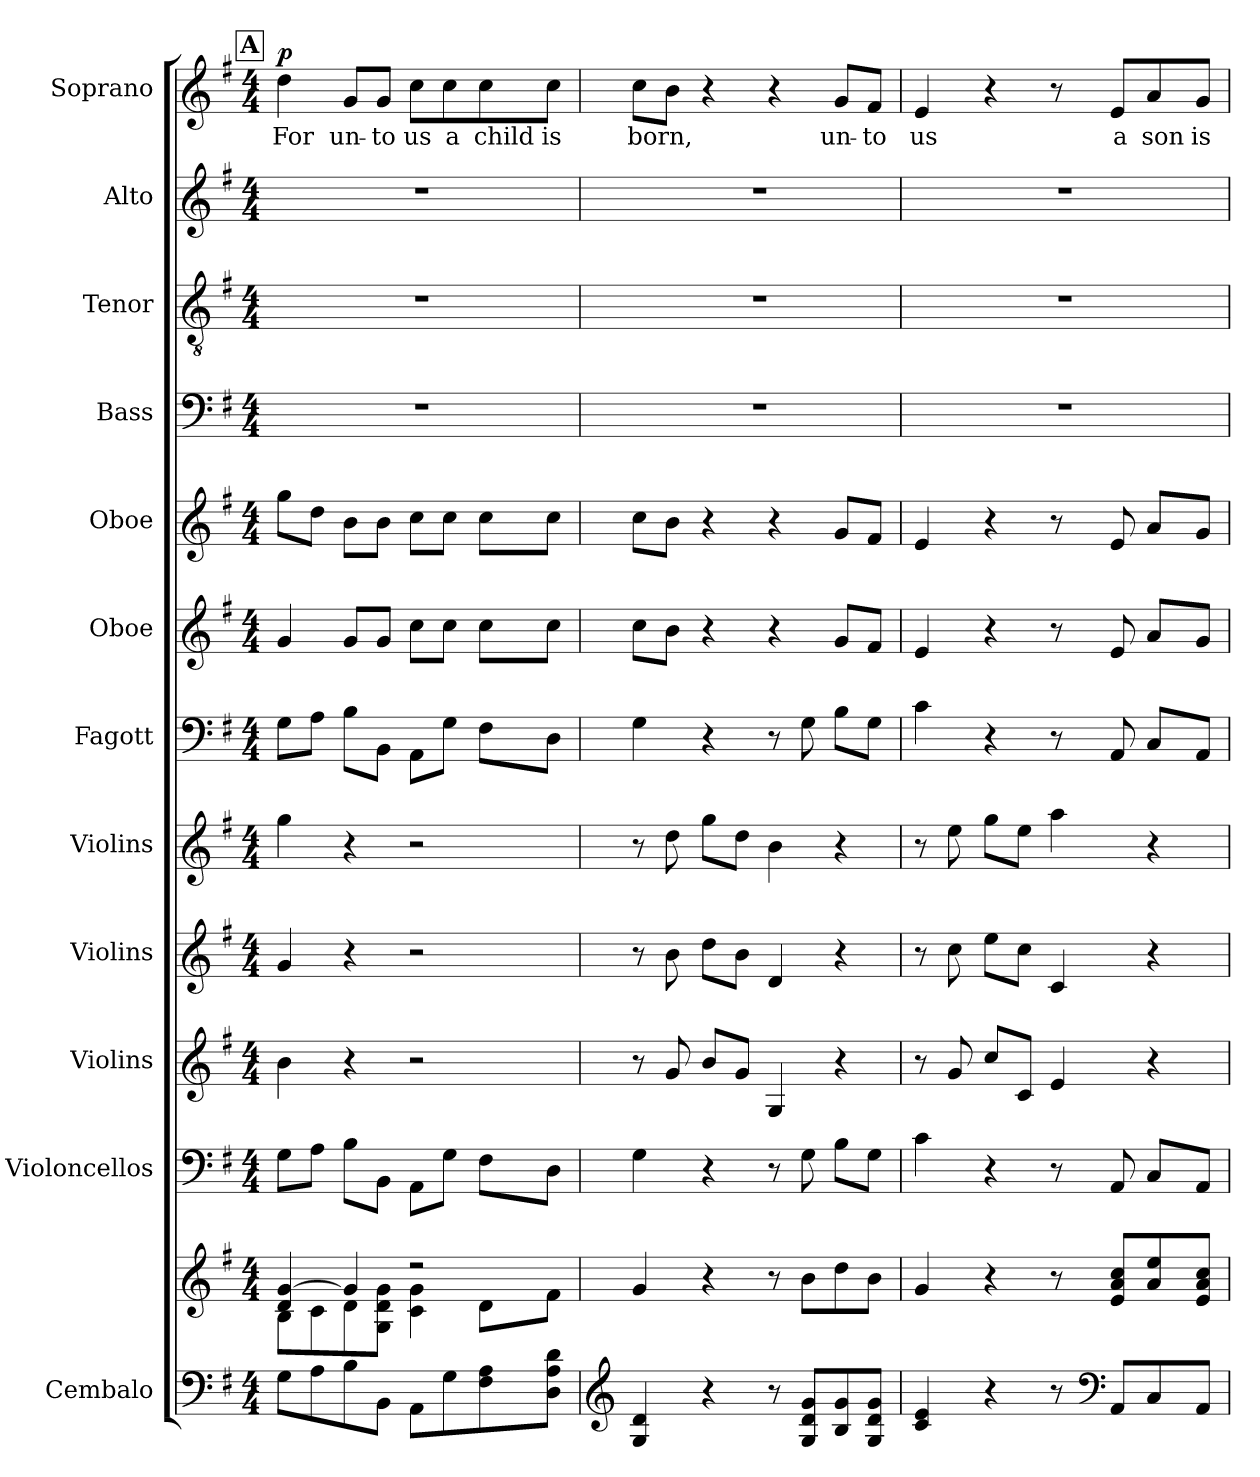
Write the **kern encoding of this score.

**kern	**kern	**kern	**kern	**kern	**kern	**kern	**kern	**kern	**kern	**kern	**kern	**kern	**text	**dynam
*part12	*part12	*part11	*part10	*part9	*part8	*part7	*part6	*part5	*part4	*part3	*part2	*part1	*part1	*part1
*staff13	*staff12	*staff11	*staff10	*staff9	*staff8	*staff7	*staff6	*staff5	*staff4	*staff3	*staff2	*staff1	*staff1	*staff1
*I"Cembalo	*	*I"Violoncellos	*I"Violins	*I"Violins	*I"Violins	*I"Fagott	*I"Oboe	*I"Oboe	*I"Bass	*I"Tenor	*I"Alto	*I"Soprano	*	*
*	*	*I'Vcs.	*I'Vlns.	*I'Vlns.	*I'Vlns.	*I'Fag.	*I'Ob.	*I'Ob.	*I'B.	*I'T.	*I'A.	*I'S.	*	*
*clefF4	*clefG2	*clefF4	*clefG2	*clefG2	*clefG2	*clefF4	*clefG2	*clefG2	*clefF4	*clefGv2	*clefG2	*clefG2	*	*
*k[f#]	*k[f#]	*k[f#]	*k[f#]	*k[f#]	*k[f#]	*k[f#]	*k[f#]	*k[f#]	*k[f#]	*k[f#]	*k[f#]	*k[f#]	*	*
*M4/4	*M4/4	*M4/4	*M4/4	*M4/4	*M4/4	*M4/4	*M4/4	*M4/4	*M4/4	*M4/4	*M4/4	*M4/4	*	*
!!LO:REH:place=s1:a:B:fs=14:t=A
=7	=7	=7	=7	=7	=7	=7	=7	=7	=7	=7	=7	=7	=7	=7
*	*^	*	*	*	*	*	*	*	*	*	*	*	*	*
!	!	!	!	!	!	!	!	!	!	!	!	!	!	!LO:LY:b	!LO:DY:a
8G\L	4d/ [4g/	8B\L	8G\L	4b\	4g/	4gg\	8G\L	4g/	8gg\L	1r	1r	1r	4dd\	For	p
8A\	.	8c\	8A\J	.	.	.	8A\J	.	8dd\J	.	.	.	.	.	.
!	!	!	!	!	!	!	!	!	!	!	!	!	!	!LO:LY:b	!
8B\	4g/]	8d\	8B\L	4r	4r	4r	8B\L	8g/L	8b\L	.	.	.	8g/L	un-	.
!	!	!	!	!	!	!	!	!	!	!	!	!	!	!LO:LY:b	!
8BB\J	.	8G\ 8d\ 8g\J	8BB\J	.	.	.	8BB\J	8g/J	8b\J	.	.	.	8g/J	-to	.
!	!	!	!	!	!	!	!	!	!	!	!	!	!	!LO:LY:b	!
8AA\L	2r	4c\ 4g\	8AA\L	2r	2r	2r	8AA\L	8cc\L	8cc\L	.	.	.	8cc\L	us	.
!	!	!	!	!	!	!	!	!	!	!	!	!	!	!LO:LY:b	!
8G\	.	.	8G\J	.	.	.	8G\J	8cc\J	8cc\J	.	.	.	8cc\	a	.
!	!	!	!	!	!	!	!	!	!	!	!	!	!	!LO:LY:b	!
8F#\ 8A\	.	8d\L	8F#\L	.	.	.	8F#\L	8cc\L	8cc\L	.	.	.	8cc\	child	.
!	!	!	!	!	!	!	!	!	!	!	!	!	!	!LO:LY:b	!
8D\ 8A\ 8d\J	.	8f#\J	8D\J	.	.	.	8D\J	8cc\J	8cc\J	.	.	.	8cc\J	is	.
*	*v	*v	*	*	*	*	*	*	*	*	*	*	*	*	*
=8	=8	=8	=8	=8	=8	=8	=8	=8	=8	=8	=8	=8	=8	=8
*clefG2	*	*	*	*	*	*	*	*	*	*	*	*	*	*
*	*^	*	*	*	*	*	*	*	*	*	*	*	*	*
!	!	!	!	!	!	!	!	!	!	!	!	!	!	!LO:LY:b	!
*	*v	*v	*	*	*	*	*	*	*	*	*	*	*	*	*
4G/ 4d/	4g/	4G\	8r	8r	8r	4G\	8cc\L	8cc\L	1r	1r	1r	8cc\L	born,	.
.	.	.	8g/	8b\	8dd\	.	8b\J	8b\J	.	.	.	8b\J	.	.
4r	4r	4r	8b/L	8dd\L	8gg\L	4r	4r	4r	.	.	.	4r	.	.
.	.	.	8g/J	8b\J	8dd\J	.	.	.	.	.	.	.	.	.
8r	8r	8r	4G/	4d/	4b\	8r	4r	4r	.	.	.	4r	.	.
8G/ 8d/ 8g/L	8b\L	8G\	.	.	.	8G\	.	.	.	.	.	.	.	.
!	!	!	!	!	!	!	!	!	!	!	!	!	!LO:LY:b	!
8B/ 8g/	8dd\	8B\L	4r	4r	4r	8B\L	8g/L	8g/L	.	.	.	8g/L	un-	.
!	!	!	!	!	!	!	!	!	!	!	!	!	!LO:LY:b	!
8G/ 8d/ 8g/J	8b\J	8G\J	.	.	.	8G\J	8f#/J	8f#/J	.	.	.	8f#/J	-to	.
=9	=9	=9	=9	=9	=9	=9	=9	=9	=9	=9	=9	=9	=9	=9
!	!	!	!	!	!	!	!	!	!	!	!	!	!LO:LY:b	!
4c/ 4e/	4g/	4c\	8r	8r	8r	4c\	4e/	4e/	1r	1r	1r	4e/	us	.
.	.	.	8g/	8cc\	8ee\	.	.	.	.	.	.	.	.	.
4r	4r	4r	8cc/L	8ee\L	8gg\L	4r	4r	4r	.	.	.	4r	.	.
.	.	.	8c/J	8cc\J	8ee\J	.	.	.	.	.	.	.	.	.
8r	8r	8r	4e/	4c/	4aa\	8r	8r	8r	.	.	.	8r	.	.
*clefF4	*	*	*	*	*	*	*	*	*	*	*	*	*	*
!	!	!	!	!	!	!	!	!	!	!	!	!	!LO:LY:b	!
8AA/L	8e/ 8a/ 8cc/L	8AA/	.	.	.	8AA/	8e/	8e/	.	.	.	8e/L	a	.
!	!	!	!	!	!	!	!	!	!	!	!	!	!LO:LY:b	!
8C/	8a/ 8ee/	8C/L	4r	4r	4r	8C/L	8a/L	8a/L	.	.	.	8a/	son	.
!	!	!	!	!	!	!	!	!	!	!	!	!	!LO:LY:b	!
8AA/J	8e/ 8a/ 8cc/J	8AA/J	.	.	.	8AA/J	8g/J	8g/J	.	.	.	8g/J	is	.
=	=	=	=	=	=	=	=	=	=	=	=	=	=	=
*-	*-	*-	*-	*-	*-	*-	*-	*-	*-	*-	*-	*-	*-	*-
